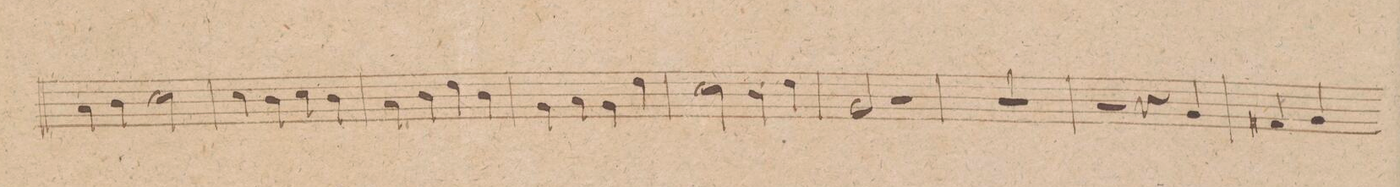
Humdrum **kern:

**kern	**dynam
*I"Clarnetto. in A.	*
*clefG2	*
*k[f#c#g#]	*
*met(c|)	*
*M2/2	*
4f#\	.
4g#\	.
2a\	.
=266	=266
4a\	.
4g#\	.
4a\	.
4g#\	.
=267	=267
4f#\	.
4g#\	.
4b\	.
4g#\	.
=268	=268
4e\	.
4f#\	.
4e\	.
4b\	.
=269	=269
2a\	.
4g#\	.
4b\	.
=270	=270
2e/	.
2r	.
=271	=271
1r	.
=272	=272
2r	.
4r	.
4e/	.
=273	=273
4d#X/	.
4e/	.
*-	*-
